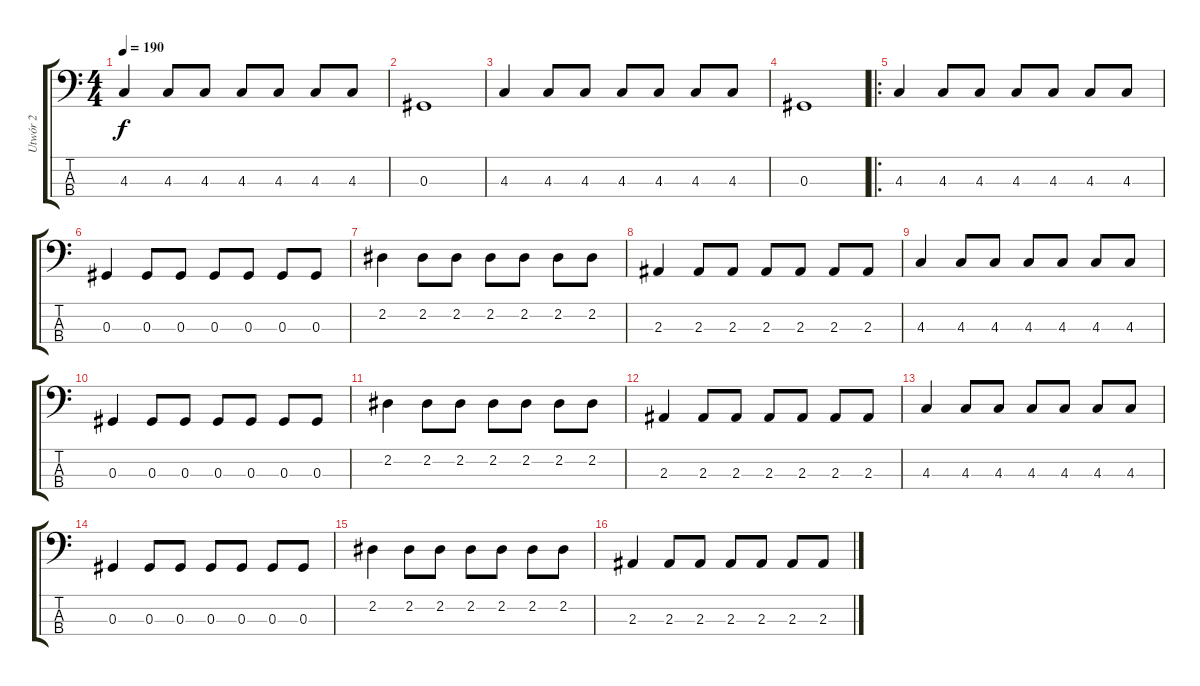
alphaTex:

\track ("Utwór 2" "Utwór 2") {instrument electricbasspick}
\staff {score tabs}
\tuning (Gb2 Db2 Ab1 Eb1) {hide}
\ts (4 4)
\tempo 190
\clef f4
\ks c
4.3.4{dy f instrument electricbasspick} 4.3.8 4.3.8 4.3.8 4.3.8 4.3.8 4.3.8 |
0.3.1 |
4.3.4 4.3.8 4.3.8 4.3.8 4.3.8 4.3.8 4.3.8 |
0.3.1 |
\ro
4.3.4 4.3.8 4.3.8 4.3.8 4.3.8 4.3.8 4.3.8 |
0.3.4 0.3.8 0.3.8 0.3.8 0.3.8 0.3.8 0.3.8 |
2.2.4 2.2.8 2.2.8 2.2.8 2.2.8 2.2.8 2.2.8 |
2.3.4 2.3.8 2.3.8 2.3.8 2.3.8 2.3.8 2.3.8 |
4.3.4 4.3.8 4.3.8 4.3.8 4.3.8 4.3.8 4.3.8 |
0.3.4 0.3.8 0.3.8 0.3.8 0.3.8 0.3.8 0.3.8 |
2.2.4 2.2.8 2.2.8 2.2.8 2.2.8 2.2.8 2.2.8 |
2.3.4 2.3.8 2.3.8 2.3.8 2.3.8 2.3.8 2.3.8 |
4.3.4 4.3.8 4.3.8 4.3.8 4.3.8 4.3.8 4.3.8 |
0.3.4 0.3.8 0.3.8 0.3.8 0.3.8 0.3.8 0.3.8 |
2.2.4 2.2.8 2.2.8 2.2.8 2.2.8 2.2.8 2.2.8 |
2.3.4 2.3.8 2.3.8 2.3.8 2.3.8 2.3.8 2.3.8
